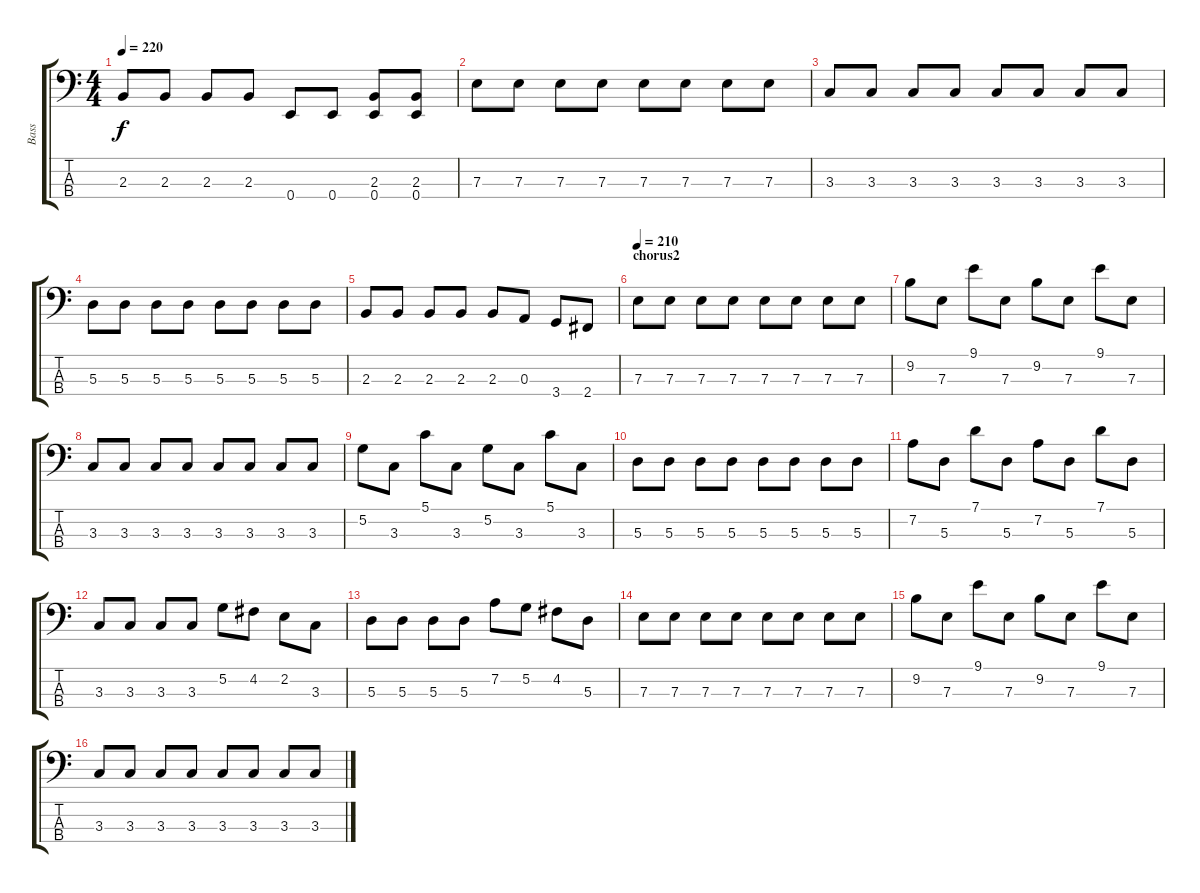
\track ("Bass" "Bass") {instrument electricbassfinger}
\staff {score tabs}
\tuning (G2 D2 A1 E1) {hide}
\ts (4 4)
\tempo 220
\clef f4
\ks c
2.3.8{dy f} 2.3.8 2.3.8 2.3.8 0.4.8 0.4.8 (2.3 0.4).8 (2.3 0.4).8 |
7.3.8 7.3.8 7.3.8 7.3.8 7.3.8 7.3.8 7.3.8 7.3.8 |
3.3.8 3.3.8 3.3.8 3.3.8 3.3.8 3.3.8 3.3.8 3.3.8 |
5.3.8 5.3.8 5.3.8 5.3.8 5.3.8 5.3.8 5.3.8 5.3.8 |
2.3.8 2.3.8 2.3.8 2.3.8 2.3.8 0.3.8 3.4.8 2.4.8 |
\section ("" "chorus2")
\tempo 210
7.3.8 7.3.8 7.3.8 7.3.8 7.3.8 7.3.8 7.3.8 7.3.8 |
9.2.8 7.3.8 9.1.8 7.3.8 9.2.8 7.3.8 9.1.8 7.3.8 |
3.3.8 3.3.8 3.3.8 3.3.8 3.3.8 3.3.8 3.3.8 3.3.8 |
5.2.8 3.3.8 5.1.8 3.3.8 5.2.8 3.3.8 5.1.8 3.3.8 |
5.3.8 5.3.8 5.3.8 5.3.8 5.3.8 5.3.8 5.3.8 5.3.8 |
7.2.8 5.3.8 7.1.8 5.3.8 7.2.8 5.3.8 7.1.8 5.3.8 |
3.3.8 3.3.8 3.3.8 3.3.8 5.2.8 4.2.8 2.2.8 3.3.8 |
5.3.8 5.3.8 5.3.8 5.3.8 7.2.8 5.2.8 4.2.8 5.3.8 |
7.3.8 7.3.8 7.3.8 7.3.8 7.3.8 7.3.8 7.3.8 7.3.8 |
9.2.8 7.3.8 9.1.8 7.3.8 9.2.8 7.3.8 9.1.8 7.3.8 |
3.3.8 3.3.8 3.3.8 3.3.8 3.3.8 3.3.8 3.3.8 3.3.8
